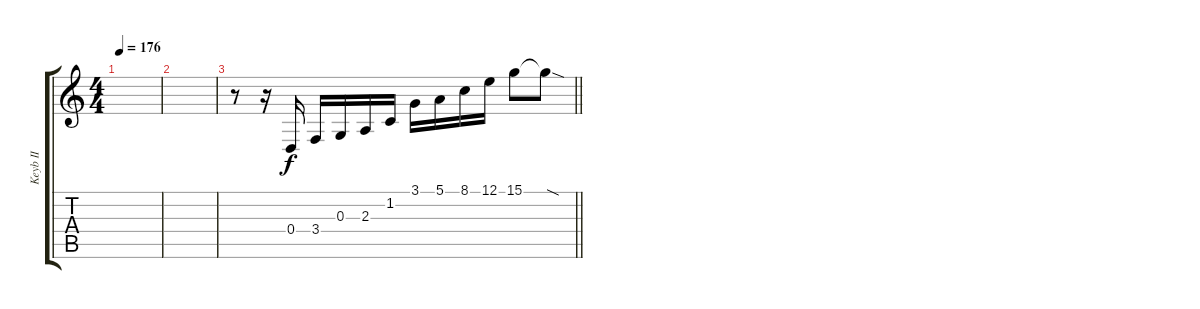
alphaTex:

\track ("Keyb II" "Keyb II") {instrument stringensemble1}
\staff {score tabs}
\tuning (E4 B3 G3 D3 A2 E2) {hide}
\ts (4 4)
\tempo 176
\clef g2
\ks c
|
|
\barLineRight lightlight
r.8 r.16 0.4.16 3.4.16 0.3.16 2.3.16 1.2.16 3.1.16 5.1.16 8.1.16 12.1.16 15.1.8 15.1{sod t}.8
